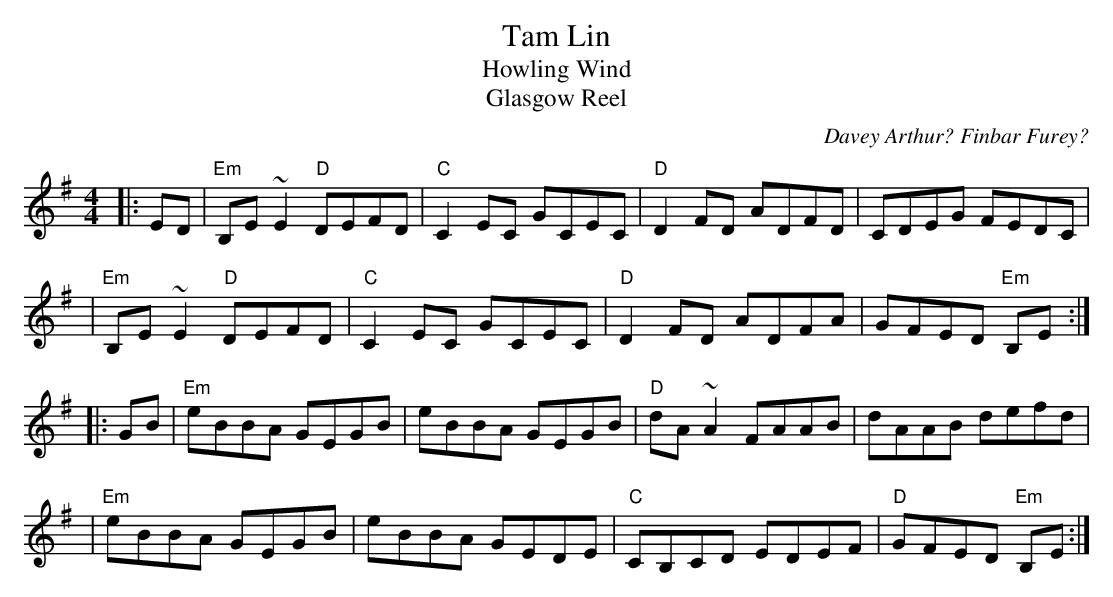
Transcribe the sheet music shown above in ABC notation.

X:1
T: Tam Lin
T: Howling Wind
T: Glasgow Reel
C: Davey Arthur? Finbar Furey?
M: 4/4
L: 1/8
K: EMin
|: ED \
| "Em"B,E~E2 "D"DEFD | "C"C2EC GCEC | "D"D2FD ADFD | CDEG FEDC |
| "Em"B,E~E2 "D"DEFD | "C"C2EC GCEC | "D"D2FD ADFA | GFED "Em"B,E :|
|: GB \
| "Em"eBBA GEGB | eBBA GEGB | "D"dA~A2 FAAB | dAAB defd |
| "Em"eBBA GEGB | eBBA GEDE | "C"CB,CD EDEF | "D"GFED "Em"B,E :|
